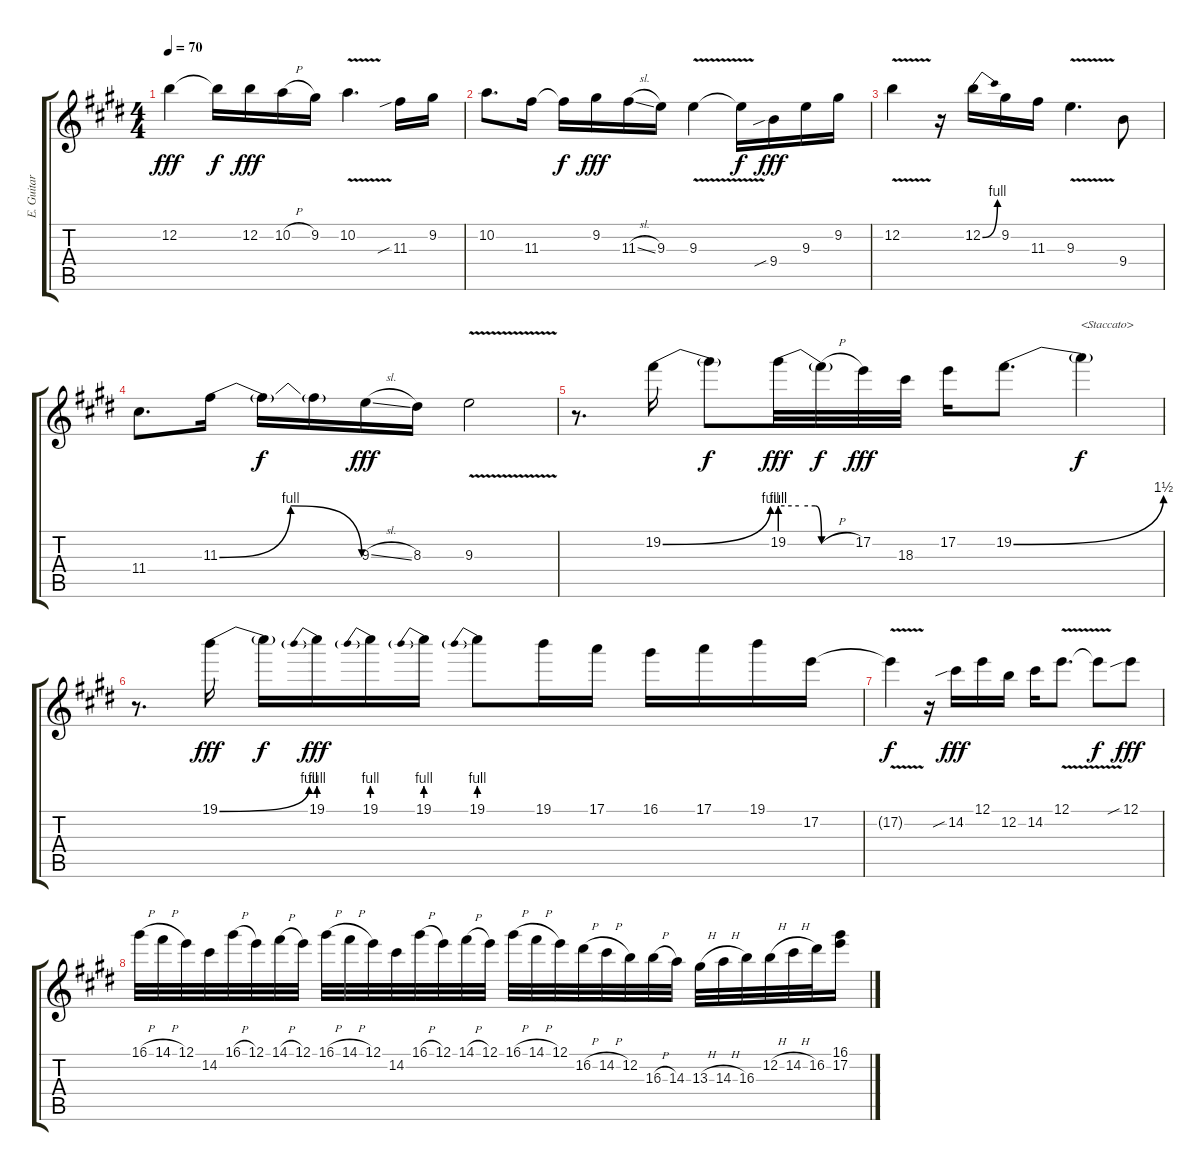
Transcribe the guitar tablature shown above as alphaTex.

\track ("E. Guitar I" "E. Guitar ") {instrument overdrivenguitar}
\staff {score tabs}
\tuning (E4 B3 G3 D3 A2 E2) {hide}
\ts (4 4)
\tempo 70
\clef g2
\ks e
12.2.4{dy fff} 12.2{t}.16{dy f} 12.2.16{dy fff} 10.2{h}.16 9.2.16 10.2{v}.4{d} 11.3{sib}.16 9.2.16 |
10.2.8{d} 11.3.16 11.3{t}.16{dy f} 9.2.16{dy fff} 11.3{sl}.16 9.3.16 9.3{v}.4 9.3{t}.16{dy f} 9.4{sib}.16{dy fff} 9.3.16 9.2.16 |
12.2{v}.4 r.16 12.2{be (bend 0 0 60 4)}.16 9.2.16 11.3.16 9.3{v}.4{d} 9.4.8 |
11.4.8{d} 11.3{be (bendrelease 0 0 30 4 30 4 60 0)}.16 11.3{t}.16{dy f} 11.3{t}.16 9.3{sl}.16{dy fff} 8.3.16 9.3{v}.2 |
r.8{d} 19.2{be (bend 0 0 60 4)}.16 19.2{t}.8{dy f} 19.2{be (custom 0 4 15 4 28 4 33 0 60 0)}.32{dy fff} 19.2{h t}.32{dy f} 17.2.32{dy fff} 18.3.32 17.2.16 19.2{be (bend 0 0 60 6)}.8{d} 19.2{t}.4{txt "<Staccato>" dy f} |
r.8{d} 19.1{be (bend 0 0 60 4)}.16{dy fff} 19.1{t}.16{dy f} 19.1{be (prebend 0 4 60 4)}.16{dy fff} 19.1{be (prebend 0 4 60 4)}.16 19.1{be (prebend 0 4 60 4)}.16 19.1{be (prebend 0 4 60 4)}.8 19.1.16 17.1.16 16.1.16 17.1.16 19.1.16 17.2.16 |
17.2{v t}.4{dy f} r.16 14.2{sib}.16{dy fff} 12.1.16 12.2.16 14.2.16 12.1{v}.8{d} 12.1{t}.8{dy f} 12.1{sib}.8{dy fff} |
16.1{h}.32 14.1{h}.32 12.1.32 14.2.32 16.1{h}.32 12.1.32 14.1{h}.32 12.1.32 16.1{h}.32 14.1{h}.32 12.1.32 14.2.32 16.1{h}.32 12.1.32 14.1{h}.32 12.1.32 16.1{h}.32 14.1{h}.32 12.1.32 16.2{h}.32 14.2{h}.32 12.2.32 16.3{h}.32 14.3.32 13.3{h}.32 14.3{h}.32 16.3.32 12.2{h}.32 14.2{h}.32 16.2.32 (16.1 17.2).16
